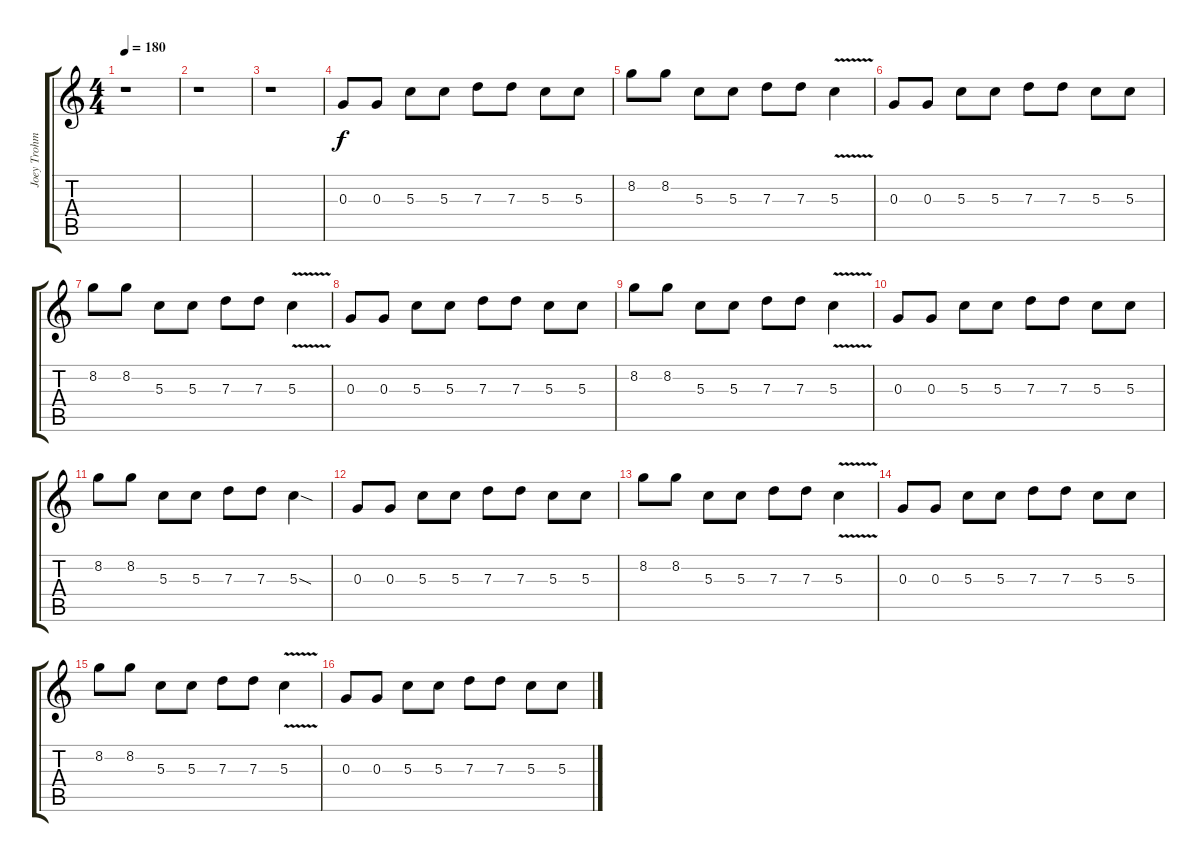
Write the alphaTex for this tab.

\track ("Joey Trohman (Lead Guitar)" "Joey Trohm") {instrument acousticguitarsteel}
\staff {score tabs}
\tuning (E4 B3 G3 D3 A2 E2) {hide}
\ts (4 4)
\tempo 180
\clef g2
\ks c
r.1{dy f} |
r.1 |
r.1 |
0.3.8 0.3.8 5.3.8 5.3.8 7.3.8 7.3.8 5.3.8 5.3.8 |
8.2.8 8.2.8 5.3.8 5.3.8 7.3.8 7.3.8 5.3{v}.4 |
0.3.8 0.3.8 5.3.8 5.3.8 7.3.8 7.3.8 5.3.8 5.3.8 |
8.2.8 8.2.8 5.3.8 5.3.8 7.3.8 7.3.8 5.3{v}.4 |
0.3.8 0.3.8 5.3.8 5.3.8 7.3.8 7.3.8 5.3.8 5.3.8 |
8.2.8 8.2.8 5.3.8 5.3.8 7.3.8 7.3.8 5.3{v}.4 |
0.3.8 0.3.8 5.3.8 5.3.8 7.3.8 7.3.8 5.3.8 5.3.8 |
8.2.8 8.2.8 5.3.8 5.3.8 7.3.8 7.3.8 5.3{sod}.4 |
0.3.8 0.3.8 5.3.8 5.3.8 7.3.8 7.3.8 5.3.8 5.3.8 |
8.2.8 8.2.8 5.3.8 5.3.8 7.3.8 7.3.8 5.3{v}.4 |
0.3.8 0.3.8 5.3.8 5.3.8 7.3.8 7.3.8 5.3.8 5.3.8 |
8.2.8 8.2.8 5.3.8 5.3.8 7.3.8 7.3.8 5.3{v}.4 |
0.3.8 0.3.8 5.3.8 5.3.8 7.3.8 7.3.8 5.3.8 5.3.8
